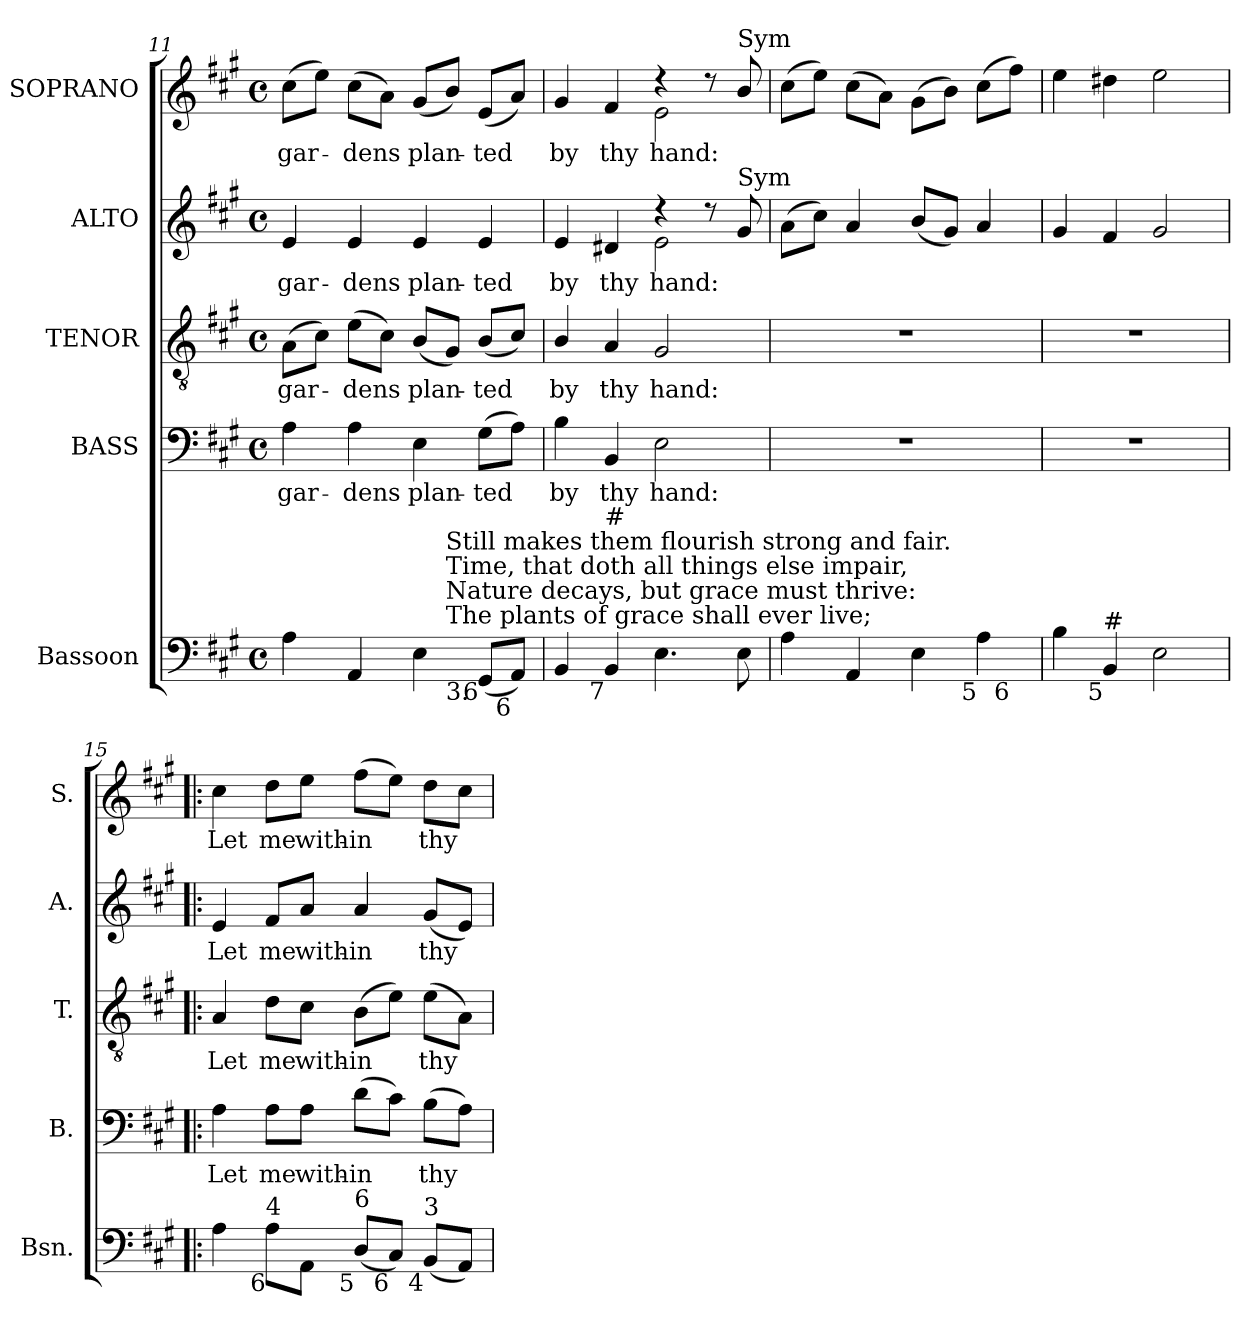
**kern	**kern	**text	**kern	**text	**kern	**text	**kern	**text
*part5	*part4	*part4	*part3	*part3	*part2	*part2	*part1	*part1
*staff5	*staff4	*staff4	*staff3	*staff3	*staff2	*staff2	*staff1	*staff1
*I"Bassoon	*I"BASS	*	*I"TENOR	*	*I"ALTO	*	*I"SOPRANO	*
*I'Bsn.	*I'B.	*	*I'T.	*	*I'A.	*	*I'S.	*
*clefF4	*clefF4	*	*clefGv2	*	*clefG2	*	*clefG2	*
*	*	*	*ITrd7c12	*	*	*	*	*
*k[f#c#g#]	*k[f#c#g#]	*	*k[f#c#g#]	*	*k[f#c#g#]	*	*k[f#c#g#]	*
*A:	*A:	*	*A:	*	*A:	*	*A:	*
*M4/4	*M4/4	*	*M4/4	*	*M4/4	*	*M4/4	*
*met(c)	*met(c)	*	*met(c)	*	*met(c)	*	*met(c)	*
=11	=11	=11	=11	=11	=11	=11	=11	=11
!	!	!LO:LY:b:color=#000000	!	!	!	!	!	!
!	!	!	!	!LO:LY:b:color=#000000	!	!	!	!
!	!	!	!	!	!	!LO:LY:b:color=#000000	!	!
!	!	!	!	!	!	!	!	!LO:LY:b:color=#000000
*^	*	*	*	*	*	*	*	*
4Ai\	2ryy	4Ai\	gar-	(8AAi\L	gar-	4ei/	gar-	(8cc#i\L	gar-
.	.	.	.	8C#i\J)	.	.	.	8eei\J)	.
!	!	!	!LO:LY:b:color=#000000	!	!	!	!	!	!
!	!	!	!	!	!LO:LY:b:color=#000000	!	!	!	!
!	!	!	!	!	!	!	!LO:LY:b:color=#000000	!	!
!	!	!	!	!	!	!	!	!	!LO:LY:b:color=#000000
4AAi/	.	4Ai\	-dens	(8Ei\L	-dens	4ei/	-dens	(8cc#i\L	-dens
.	.	.	.	8C#i\J)	.	.	.	8ai\J)	.
!	!	!	!LO:LY:b:color=#000000	!	!	!	!	!	!
!	!	!	!	!	!LO:LY:b:color=#000000	!	!	!	!
!	!	!	!	!	!	!	!LO:LY:b:color=#000000	!	!
!	!	!	!	!	!	!	!	!	!LO:LY:b:color=#000000
4Ei\	8ryy	4Ei\	plan-	(8BBi/L	plan-	4ei/	plan-	(8g#i/L	plan-
!	!LO:TX:b:t=3.	!	!	!	!	!	!	!	!
!	!LO:TX:t=The plants of grace shall ever live;	!	!	!	!	!	!	!	!
!	!LO:TX:t=Nature decays, but grace must thrive&colon;	!	!	!	!	!	!	!	!
!	!LO:TX:t=Time, that doth all things else impair,	!	!	!	!	!	!	!	!
!	!LO:TX:t=Still makes them flourish strong and fair.	!	!	!	!	!	!	!	!
.	4.ryy	.	.	8GG#i/J)	.	.	.	8bi/J)	.
!	!	!	!LO:LY:b:color=#000000	!	!	!	!	!	!
!	!	!	!	!	!LO:LY:b:color=#000000	!	!	!	!
!	!	!	!	!	!	!	!LO:LY:b:color=#000000	!	!
!LO:TX:b:rj:t=6	!	!	!	!	!	!	!	!	!
!	!	!	!	!	!	!	!	!	!LO:LY:b:color=#000000
(8GG#i/L	.	(8G#i\L	-ted	(8BBi/L	-ted	4ei/	-ted	(8ei/L	-ted
!LO:TX:b:rj:t=6	!	!	!	!	!	!	!	!	!
8AAi/J)	.	8Ai\J)	.	8C#i/J)	.	.	.	8ai/J)	.
*v	*v	*	*	*	*	*	*	*	*
=12	=12	=12	=12	=12	=12	=12	=12	=12
*^	*	*	*	*	*	*	*	*
!	!	!	!LO:LY:b:color=#000000	!	!	!	!	!	!
*v	*v	*	*	*	*	*	*	*	*
*^	*	*	*	*	*	*	*	*
!	!	!	!	!	!LO:LY:b:color=#000000	!	!	!	!
*v	*v	*	*	*	*	*	*	*	*
*^	*	*	*	*	*	*	*	*
!	!	!	!	!	!	!	!LO:LY:b:color=#000000	!	!
*v	*v	*	*	*	*	*^	*	*	*
*^	*	*	*	*	*	*	*	*	*
!LO:TX:b:rj:t=6	!	!	!	!	!	!	!	!	!	!
!LO:TX:t=4	!	!	!	!	!	!	!	!	!	!
!	!	!	!	!	!	!	!	!	!	!LO:LY:b:color=#000000
*v	*v	*	*	*	*	*	*	*	*^	*
4BBi/	4Bi\	by	4BBi/	by	4ei/	2ryy	by	4g#i/	2ryy	by
!	!	!LO:LY:b:color=#000000	!	!	!	!	!	!	!	!
!	!	!	!	!LO:LY:b:color=#000000	!	!	!	!	!	!
!	!	!	!	!	!	!	!LO:LY:b:color=#000000	!	!	!
!LO:TX:b:rj:t=7	!	!	!	!	!	!	!	!	!	!
!LO:TX:t=#	!	!	!	!	!	!	!	!	!	!
!	!	!	!	!	!	!	!	!	!	!LO:LY:b:color=#000000
4BBi/	4BBi/	thy	4AAi/	thy	4d#Xi/	.	thy	4f#i/	.	thy
!	!	!LO:LY:b:color=#000000	!	!	!	!	!	!	!	!
!	!	!	!	!LO:LY:b:color=#000000	!	!	!	!	!	!
!	!	!	!	!	!	!	!LO:LY:b:color=#000000	!	!	!
!	!	!	!	!	!	!	!	!	!	!LO:LY:b:color=#000000
4.Ei\	2Ei\	hand:	2GG#i/	hand:	4r	2ei\	hand:	4r	2ei\	hand:
.	.	.	.	.	8r	.	.	8r	.	.
!	!	!	!	!	!	!	!	!LO:TX:a:t=Sym	!	!
!	!	!	!	!	!LO:TX:a:t=Sym	!	!	!	!	!
8Ei\	.	.	.	.	8g#i/	.	.	8bi/	.	.
*	*	*	*	*	*v	*v	*	*	*	*
*	*	*	*	*	*	*	*v	*v	*
=13	=13	=13	=13	=13	=13	=13	=13	=13
*^	*	*	*	*	*	*	*	*
4Ai\	2..ryy	1r	.	1r	.	(8ai\L	.	(8cc#i\L	.
.	.	.	.	.	.	8cc#i\J)	.	8eei\J)	.
4AAi/	.	.	.	.	.	4ai/	.	(8cc#i\L	.
.	.	.	.	.	.	.	.	8ai\J)	.
4Ei\	.	.	.	.	.	(8bi/L	.	(8g#i\L	.
.	.	.	.	.	.	8g#i/J)	.	8bi\J)	.
!LO:TX:b:rj:t=5	!	!	!	!	!	!	!	!	!
4Ai\	.	.	.	.	.	4ai/	.	(8cc#i\L	.
!	!LO:TX:b:rj:t=6	!	!	!	!	!	!	!	!
.	8ryy	.	.	.	.	.	.	8ff#i\J)	.
!!LO:PB:g=z
=14	=14	=14	=14	=14	=14	=14	=14	=14	=14
!LO:TX:b:rj:t=6	!	!	!	!	!	!	!	!	!
!LO:TX:t=4	!	!	!	!	!	!	!	!	!
*v	*v	*	*	*	*	*	*	*	*
4Bi\	1r	.	1r	.	4g#i/	.	4eei\	.
!LO:TX:b:rj:t=5	!	!	!	!	!	!	!	!
!LO:TX:t=#	!	!	!	!	!	!	!	!
4BBi/	.	.	.	.	4f#i/	.	4dd#Xi\	.
2Ei\	.	.	.	.	2g#i/	.	2eei\	.
=15!|:	=15!|:	=15!|:	=15!|:	=15!|:	=15!|:	=15!|:	=15!|:	=15!|:
!	!	!LO:LY:b:color=#000000	!	!	!	!	!	!
!	!	!	!	!LO:LY:b:color=#000000	!	!	!	!
!	!	!	!	!	!	!LO:LY:b:color=#000000	!	!
!	!	!	!	!	!	!	!	!LO:LY:b:color=#000000
4Ai\	4Ai\	Let	4AAi/	Let	4ei/	Let	4cc#i\	Let
!	!	!LO:LY:b:color=#000000	!	!	!	!	!	!
!	!	!	!	!LO:LY:b:color=#000000	!	!	!	!
!	!	!	!	!	!	!LO:LY:b:color=#000000	!	!
!LO:TX:b:rj:t=6	!	!	!	!	!	!	!	!
!LO:TX:t=4	!	!	!	!	!	!	!	!
!	!	!	!	!	!	!	!	!LO:LY:b:color=#000000
8Ai\L	8Ai\L	me	8Di\L	me	8f#i/L	me	8ddi\L	me
!	!	!LO:LY:b:color=#000000	!	!	!	!	!	!
!	!	!	!	!LO:LY:b:color=#000000	!	!	!	!
!	!	!	!	!	!	!LO:LY:b:color=#000000	!	!
!	!	!	!	!	!	!	!	!LO:LY:b:color=#000000
8AAi\J	8Ai\J	with-	8C#i\J	with-	8ai/J	with-	8eei\J	with-
!	!	!LO:LY:b:color=#000000	!	!	!	!	!	!
!	!	!	!	!LO:LY:b:color=#000000	!	!	!	!
!	!	!	!	!	!	!LO:LY:b:color=#000000	!	!
!LO:TX:b:rj:t=5	!	!	!	!	!	!	!	!
!LO:TX:t=6	!	!	!	!	!	!	!	!
!	!	!	!	!	!	!	!	!LO:LY:b:color=#000000
(8Di/L	(8di\L	-in	(8BBi\L	-in	4ai/	-in	(8ff#i\L	-in
!LO:TX:b:rj:t=6	!	!	!	!	!	!	!	!
8C#i/J)	8c#i\J)	.	8Ei\J)	.	.	.	8eei\J)	.
!	!	!LO:LY:b:color=#000000	!	!	!	!	!	!
!	!	!	!	!LO:LY:b:color=#000000	!	!	!	!
!	!	!	!	!	!	!LO:LY:b:color=#000000	!	!
!LO:TX:b:rj:t=4	!	!	!	!	!	!	!	!
!LO:TX:t=3	!	!	!	!	!	!	!	!
!	!	!	!	!	!	!	!	!LO:LY:b:color=#000000
(8BBi/L	(8Bi\L	thy	(8Ei\L	thy	(8g#i/L	thy	8ddi\L	thy
8AAi/J)	8Ai\J)	.	8AAi\J)	.	8ei/J)	.	8cc#i\J	.
=	=	=	=	=	=	=	=	=
*-	*-	*-	*-	*-	*-	*-	*-	*-
